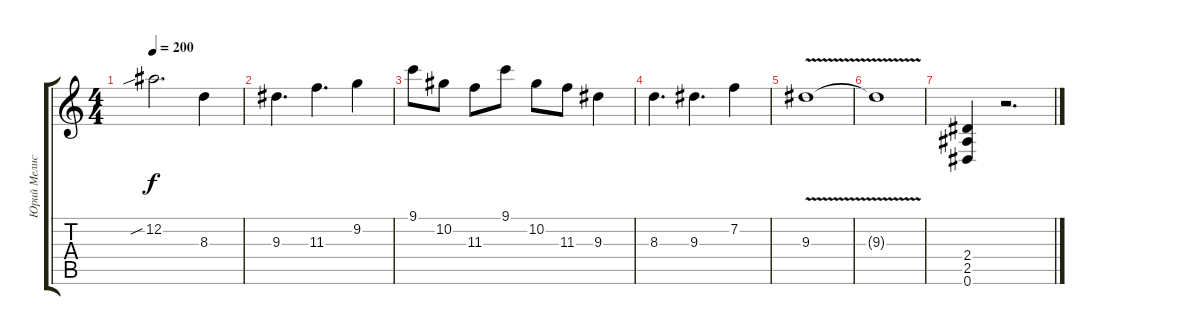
\track ("Юрий Мелисов" "Юрий Мелис") {instrument distortionguitar}
\staff {score tabs}
\tuning (Eb4 Bb3 Gb3 Db3 Ab2 Eb2) {hide}
\ts (4 4)
\tempo 200
\clef g2
\ks c
12.2{sib}.2{d dy f} 8.3.4 |
9.3.4{d} 11.3.4{d} 9.2.4 |
9.1.8 10.2.8 11.3.8 9.1.8 10.2.8 11.3.8 9.3.4 |
8.3.4{d} 9.3.4{d} 7.2.4 |
9.3{v}.1 |
9.3{t}.1 |
(2.4 2.5 0.6).4 r.2{d}
